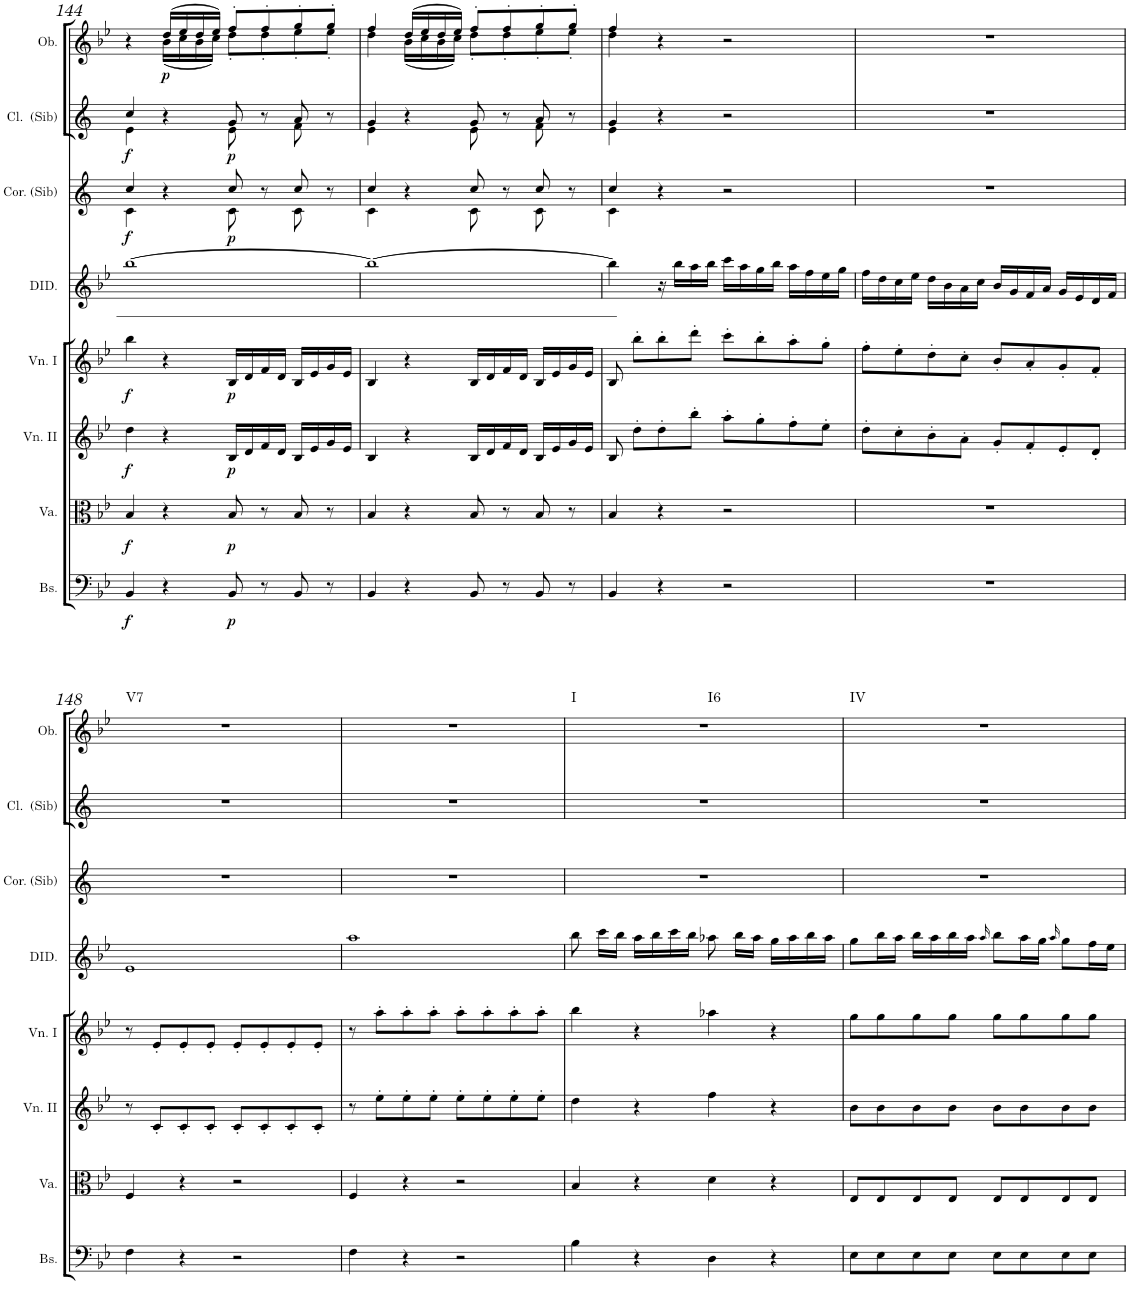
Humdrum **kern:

**kern	**dynam	**kern	**dynam	**kern	**dynam	**kern	**dynam	**kern	**kern	**dynam	**kern	**dynam	**kern	**dynam	**harte
*part8	*part8	*part7	*part7	*part6	*part6	*part5	*part5	*part4	*part3	*part3	*part2	*part2	*part1	*part1	*part1
*staff8	*staff8	*staff7	*staff7	*staff6	*staff6	*staff5	*staff5	*staff4	*staff3	*staff3	*staff2	*staff2	*staff1	*staff1	*
*I"Basso	*	*I"Viola	*	*I"Violino II	*	*I"Violino I	*	*I"DIDONE	*I"Corni in Sib	*	*I"Clarinetti in Sib	*	*I"Oboi	*	*
*I'Bs.	*	*I'Va.	*	*I'Vn. II	*	*I'Vn. I	*	*I'DID.	*I'Cor. (Sib)	*	*I'Cl.  (Sib)	*	*I'Ob.	*	*
!!LO:PB:g=z
*clefF4	*	*clefC3	*	*clefG2	*	*clefG2	*	*clefG2	*clefG2	*	*clefG2	*	*clefG2	*	*
*	*	*	*	*	*	*	*	*	*Trd1c2	*	*Trd1c2	*	*	*	*
*k[b-e-]	*	*k[b-e-]	*	*k[b-e-]	*	*k[b-e-]	*	*k[b-e-]	*k[]	*	*k[]	*	*k[b-e-]	*	*
*B-:	*	*B-:	*	*B-:	*	*B-:	*	*B-:	*	*	*	*	*B-:	*	*
*M4/4	*	*M4/4	*	*M4/4	*	*M4/4	*	*M4/4	*M4/4	*	*M4/4	*	*M4/4	*	*
=144	=144	=144	=144	=144	=144	=144	=144	=144	=144	=144	=144	=144	=144	=144	=144
*	*	*	*	*	*	*	*	*	*^	*	*^	*	*^	*	*
!	!LO:DY:b	!	!LO:DY:b	!	!LO:DY:b	!	!LO:DY:b	!	!	!	!LO:DY:b	!	!	!LO:DY:b	!	!	!	!
4BB-/	f	4B-/	f	4dd\	f	4bb-\	f	[1bb-	4cc/	4c\	f	4cc/	4e\	f	4r	4ryy	.	.
!	!	!	!	!	!	!	!	!	!	!	!	!	!	!	!	!	!LO:DY:b	!
4r	.	4r	.	4r	.	4r	.	.	4r	4ryy	.	4r	4ryy	.	(>16dd/LL	(<16b-\LL	p	.
.	.	.	.	.	.	.	.	.	.	.	.	.	.	.	16ee-/	16cc\	.	.
.	.	.	.	.	.	.	.	.	.	.	.	.	.	.	16dd/	16b-\	.	.
.	.	.	.	.	.	.	.	.	.	.	.	.	.	.	16ee-/JJ)	16cc\JJ)	.	.
!	!LO:DY:b	!	!LO:DY:b	!	!LO:DY:b	!	!LO:DY:b	!	!	!	!LO:DY:b	!	!	!LO:DY:b	!	!	!	!
8BB-/	p	8B-/	p	16B-/LL	p	16B-/LL	p	.	8cc/	8c\	p	8g/	8e\	p	8ff'/L	8dd'\L	.	.
.	.	.	.	16d/	.	16d/	.	.	.	.	.	.	.	.	.	.	.	.
8r	.	8r	.	16f/	.	16f/	.	.	8r	8ryy	.	8r	8ryy	.	8ff'/	8dd'\	.	.
.	.	.	.	16d/JJ	.	16d/JJ	.	.	.	.	.	.	.	.	.	.	.	.
8BB-/	.	8B-/	.	16B-/LL	.	16B-/LL	.	.	8cc/	8c\	.	8a/	8f\	.	8gg'/	8ee-'\	.	.
.	.	.	.	16e-/	.	16e-/	.	.	.	.	.	.	.	.	.	.	.	.
8r	.	8r	.	16g/	.	16g/	.	.	8r	8ryy	.	8r	8ryy	.	8gg'/J	8ee-'\J	.	.
.	.	.	.	16e-/JJ	.	16e-/JJ	.	.	.	.	.	.	.	.	.	.	.	.
=145	=145	=145	=145	=145	=145	=145	=145	=145	=145	=145	=145	=145	=145	=145	=145	=145	=145	=145
4BB-/	.	4B-/	.	4B-/	.	4B-/	.	1bb-_	4cc/	4c\	.	4g/	4e\	.	4ff/	4dd\	.	.
4r	.	4r	.	4r	.	4r	.	.	4r	4ryy	.	4r	4ryy	.	(>16dd/LL	(<16b-\LL	.	.
.	.	.	.	.	.	.	.	.	.	.	.	.	.	.	16ee-/	16cc\	.	.
.	.	.	.	.	.	.	.	.	.	.	.	.	.	.	16dd/	16b-\	.	.
.	.	.	.	.	.	.	.	.	.	.	.	.	.	.	16ee-/JJ)	16cc\JJ)	.	.
8BB-/	.	8B-/	.	16B-/LL	.	16B-/LL	.	.	8cc/	8c\	.	8g/	8e\	.	8ff'/L	8dd'\L	.	.
.	.	.	.	16d/	.	16d/	.	.	.	.	.	.	.	.	.	.	.	.
8r	.	8r	.	16f/	.	16f/	.	.	8r	8ryy	.	8r	8ryy	.	8ff'/	8dd'\	.	.
.	.	.	.	16d/JJ	.	16d/JJ	.	.	.	.	.	.	.	.	.	.	.	.
8BB-/	.	8B-/	.	16B-/LL	.	16B-/LL	.	.	8cc/	8c\	.	8a/	8f\	.	8gg'/	8ee-'\	.	.
.	.	.	.	16e-/	.	16e-/	.	.	.	.	.	.	.	.	.	.	.	.
8r	.	8r	.	16g/	.	16g/	.	.	8r	8ryy	.	8r	8ryy	.	8gg'/J	8ee-'\J	.	.
.	.	.	.	16e-/JJ	.	16e-/JJ	.	.	.	.	.	.	.	.	.	.	.	.
=146	=146	=146	=146	=146	=146	=146	=146	=146	=146	=146	=146	=146	=146	=146	=146	=146	=146	=146
4BB-/	.	4B-/	.	8B-/	.	8B-/	.	4bb-\]	4cc/	4c\	.	4g/	4e\	.	4ff/	4dd\	.	.
.	.	.	.	8dd'\L	.	8bb-'\L	.	.	.	.	.	.	.	.	.	.	.	.
4r	.	4r	.	8dd'\	.	8bb-'\	.	16r	4r	2.ryy	.	4r	2.ryy	.	4r	2.ryy	.	.
.	.	.	.	.	.	.	.	16bb-\LL	.	.	.	.	.	.	.	.	.	.
.	.	.	.	8bb-'\J	.	8ddd'\J	.	16aa\	.	.	.	.	.	.	.	.	.	.
.	.	.	.	.	.	.	.	16bb-\JJ	.	.	.	.	.	.	.	.	.	.
2r	.	2r	.	8aa'\L	.	8ccc'\L	.	16ccc\LL	2r	.	.	2r	.	.	2r	.	.	.
.	.	.	.	.	.	.	.	16aa\	.	.	.	.	.	.	.	.	.	.
.	.	.	.	8gg'\	.	8bb-'\	.	16gg\	.	.	.	.	.	.	.	.	.	.
.	.	.	.	.	.	.	.	16bb-\JJ	.	.	.	.	.	.	.	.	.	.
.	.	.	.	8ff'\	.	8aa'\	.	16aa\LL	.	.	.	.	.	.	.	.	.	.
.	.	.	.	.	.	.	.	16ff\	.	.	.	.	.	.	.	.	.	.
.	.	.	.	8ee-'\J	.	8gg'\J	.	16ee-\	.	.	.	.	.	.	.	.	.	.
.	.	.	.	.	.	.	.	16gg\JJ	.	.	.	.	.	.	.	.	.	.
*	*	*	*	*	*	*	*	*	*v	*v	*	*	*	*	*v	*v	*	*
*	*	*	*	*	*	*	*	*	*	*	*v	*v	*	*	*	*
=147	=147	=147	=147	=147	=147	=147	=147	=147	=147	=147	=147	=147	=147	=147	=147
1r	.	1r	.	8dd'\L	.	8ff'\L	.	16ff\LL	1r	.	1r	.	1r	.	.
.	.	.	.	.	.	.	.	16dd\	.	.	.	.	.	.	.
.	.	.	.	8cc'\	.	8ee-'\	.	16cc\	.	.	.	.	.	.	.
.	.	.	.	.	.	.	.	16ee-\JJ	.	.	.	.	.	.	.
.	.	.	.	8b-'\	.	8dd'\	.	16dd\LL	.	.	.	.	.	.	.
.	.	.	.	.	.	.	.	16b-\	.	.	.	.	.	.	.
.	.	.	.	8a'\J	.	8cc'\J	.	16a\	.	.	.	.	.	.	.
.	.	.	.	.	.	.	.	16cc\JJ	.	.	.	.	.	.	.
.	.	.	.	8g'/L	.	8b-'/L	.	16b-/LL	.	.	.	.	.	.	.
.	.	.	.	.	.	.	.	16g/	.	.	.	.	.	.	.
.	.	.	.	8f'/	.	8a'/	.	16f/	.	.	.	.	.	.	.
.	.	.	.	.	.	.	.	16a/JJ	.	.	.	.	.	.	.
.	.	.	.	8e-'/	.	8g'/	.	16g/LL	.	.	.	.	.	.	.
.	.	.	.	.	.	.	.	16e-/	.	.	.	.	.	.	.
.	.	.	.	8d'/J	.	8f'/J	.	16d/	.	.	.	.	.	.	.
.	.	.	.	.	.	.	.	16f/JJ	.	.	.	.	.	.	.
!!LO:LB:g=z
=148	=148	=148	=148	=148	=148	=148	=148	=148	=148	=148	=148	=148	=148	=148	=148
!	!	!	!	!	!	!	!	!	!	!	!	!	!	!	!LO:H:kt=V7
4F\	.	4F/	.	8r	.	8r	.	1e-	1r	.	1r	.	1r	.	N
.	.	.	.	8c'/L	.	8e-'/L	.	.	.	.	.	.	.	.	.
4r	.	4r	.	8c'/	.	8e-'/	.	.	.	.	.	.	.	.	.
.	.	.	.	8c'/J	.	8e-'/J	.	.	.	.	.	.	.	.	.
2r	.	2r	.	8c'/L	.	8e-'/L	.	.	.	.	.	.	.	.	.
.	.	.	.	8c'/	.	8e-'/	.	.	.	.	.	.	.	.	.
.	.	.	.	8c'/	.	8e-'/	.	.	.	.	.	.	.	.	.
.	.	.	.	8c'/J	.	8e-'/J	.	.	.	.	.	.	.	.	.
=149	=149	=149	=149	=149	=149	=149	=149	=149	=149	=149	=149	=149	=149	=149	=149
4F\	.	4F/	.	8r	.	8r	.	1aa	1r	.	1r	.	1r	.	.
.	.	.	.	8ee-'\L	.	8aa'\L	.	.	.	.	.	.	.	.	.
4r	.	4r	.	8ee-'\	.	8aa'\	.	.	.	.	.	.	.	.	.
.	.	.	.	8ee-'\J	.	8aa'\J	.	.	.	.	.	.	.	.	.
2r	.	2r	.	8ee-'\L	.	8aa'\L	.	.	.	.	.	.	.	.	.
.	.	.	.	8ee-'\	.	8aa'\	.	.	.	.	.	.	.	.	.
.	.	.	.	8ee-'\	.	8aa'\	.	.	.	.	.	.	.	.	.
.	.	.	.	8ee-'\J	.	8aa'\J	.	.	.	.	.	.	.	.	.
=150	=150	=150	=150	=150	=150	=150	=150	=150	=150	=150	=150	=150	=150	=150	=150
!	!	!	!	!	!	!	!	!	!	!	!	!	!	!	!LO:H:n=1:kt=I
!	!	!	!	!	!	!	!	!	!	!	!	!	!	!	!LO:H:n=2:kt=I6
4B-\	.	4B-/	.	4dd\	.	4bb-\	.	8bb-\	1r	.	1r	.	1r	.	N N
.	.	.	.	.	.	.	.	16ccc\LL	.	.	.	.	.	.	.
.	.	.	.	.	.	.	.	16bb-\JJ	.	.	.	.	.	.	.
4r	.	4r	.	4r	.	4r	.	16aa\LL	.	.	.	.	.	.	.
.	.	.	.	.	.	.	.	16bb-\	.	.	.	.	.	.	.
.	.	.	.	.	.	.	.	16ccc\	.	.	.	.	.	.	.
.	.	.	.	.	.	.	.	16bb-\JJ	.	.	.	.	.	.	.
4D\	.	4d\	.	4ff\	.	4aa-X\	.	8aa-X\	.	.	.	.	.	.	.
.	.	.	.	.	.	.	.	16bb-\LL	.	.	.	.	.	.	.
.	.	.	.	.	.	.	.	16aa-\JJ	.	.	.	.	.	.	.
4r	.	4r	.	4r	.	4r	.	16gg\LL	.	.	.	.	.	.	.
.	.	.	.	.	.	.	.	16aa-\	.	.	.	.	.	.	.
.	.	.	.	.	.	.	.	16bb-\	.	.	.	.	.	.	.
.	.	.	.	.	.	.	.	16aa-\JJ	.	.	.	.	.	.	.
=151	=151	=151	=151	=151	=151	=151	=151	=151	=151	=151	=151	=151	=151	=151	=151
!	!	!	!	!	!	!	!	!	!	!	!	!	!	!	!LO:H:kt=IV
8E-\L	.	8E-/L	.	8b-\L	.	8gg\L	.	8gg\L	1r	.	1r	.	1r	.	N
8E-\	.	8E-/	.	8b-\	.	8gg\	.	16bb-\L	.	.	.	.	.	.	.
.	.	.	.	.	.	.	.	16aa\JJ	.	.	.	.	.	.	.
8E-\	.	8E-/	.	8b-\	.	8gg\	.	16bb-\LL	.	.	.	.	.	.	.
.	.	.	.	.	.	.	.	16aa\	.	.	.	.	.	.	.
8E-\J	.	8E-/J	.	8b-\J	.	8gg\J	.	16bb-\	.	.	.	.	.	.	.
.	.	.	.	.	.	.	.	16aa\JJ	.	.	.	.	.	.	.
.	.	.	.	.	.	.	.	16qaa/	.	.	.	.	.	.	.
8E-\L	.	8E-/L	.	8b-\L	.	8gg\L	.	8bb-\L	.	.	.	.	.	.	.
8E-\	.	8E-/	.	8b-\	.	8gg\	.	16aa\L	.	.	.	.	.	.	.
.	.	.	.	.	.	.	.	16gg\JJ	.	.	.	.	.	.	.
.	.	.	.	.	.	.	.	16qaa/	.	.	.	.	.	.	.
8E-\	.	8E-/	.	8b-\	.	8gg\	.	8gg\L	.	.	.	.	.	.	.
8E-\J	.	8E-/J	.	8b-\J	.	8gg\J	.	16ff\L	.	.	.	.	.	.	.
.	.	.	.	.	.	.	.	16ee-\JJ	.	.	.	.	.	.	.
=	=	=	=	=	=	=	=	=	=	=	=	=	=	=	=
*-	*-	*-	*-	*-	*-	*-	*-	*-	*-	*-	*-	*-	*-	*-	*-
